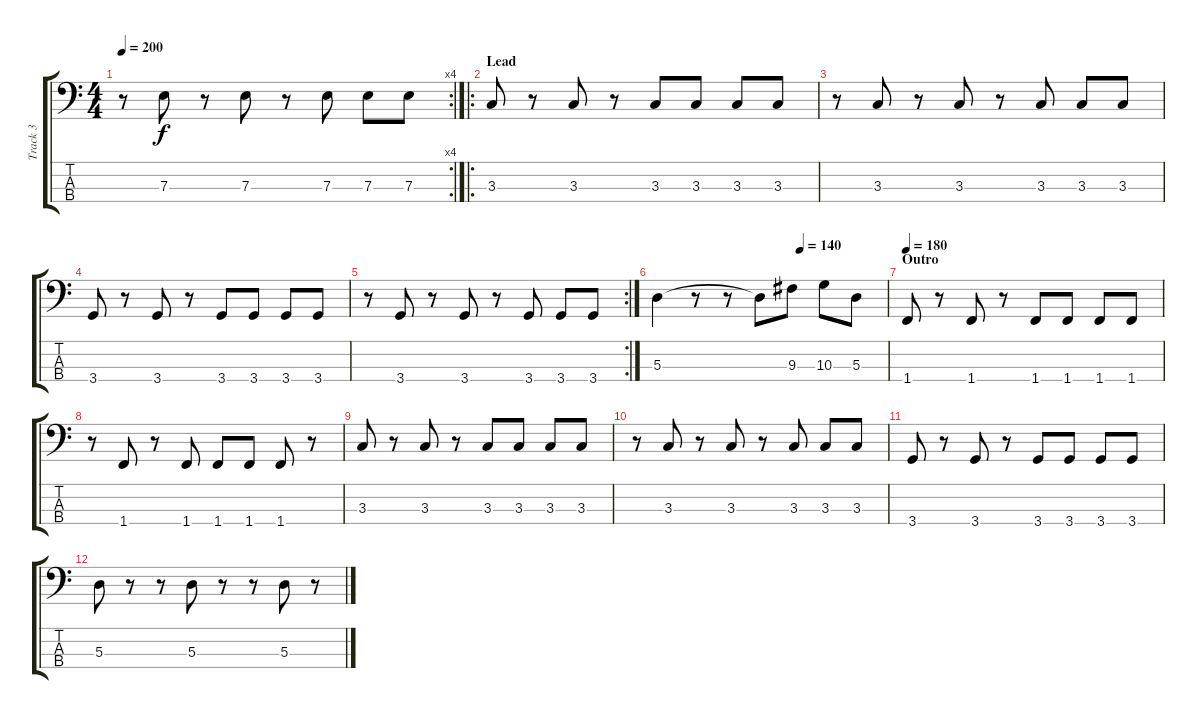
\track ("Track 3" "Track 3") {instrument electricbasspick}
\staff {score tabs}
\tuning (G2 D2 A1 E1) {hide}
\rc 4
\ts (4 4)
\tempo 200
\clef f4
\ks c
r.8{dy f} 7.3.8 r.8 7.3.8 r.8 7.3.8 7.3.8 7.3.8 |
\ro
\section ("" "Lead")
3.3.8 r.8 3.3.8 r.8 3.3.8 3.3.8 3.3.8 3.3.8 |
r.8 3.3.8 r.8 3.3.8 r.8 3.3.8 3.3.8 3.3.8 |
3.4.8 r.8 3.4.8 r.8 3.4.8 3.4.8 3.4.8 3.4.8 |
\rc 2
r.8 3.4.8 r.8 3.4.8 r.8 3.4.8 3.4.8 3.4.8 |
\tempo (140 0.625)
5.3.4 r.8 r.8 5.3{t}.8 9.3.8 10.3.8 5.3.8 |
\section ("" "Outro")
\tempo 200
\tempo 180
1.4.8 r.8 1.4.8 r.8 1.4.8 1.4.8 1.4.8 1.4.8 |
r.8 1.4.8 r.8 1.4.8 1.4.8 1.4.8 1.4.8 r.8 |
3.3.8 r.8 3.3.8 r.8 3.3.8 3.3.8 3.3.8 3.3.8 |
r.8 3.3.8 r.8 3.3.8 r.8 3.3.8 3.3.8 3.3.8 |
3.4.8 r.8 3.4.8 r.8 3.4.8 3.4.8 3.4.8 3.4.8 |
5.3.8 r.8 r.8 5.3.8 r.8 r.8 5.3.8 r.8
